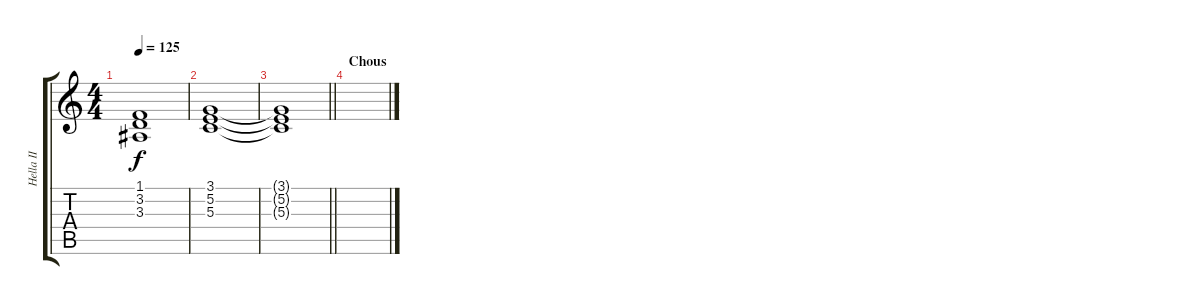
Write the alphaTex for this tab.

\track ("Hella II" "Hella II") {instrument stringensemble1}
\staff {score tabs}
\tuning (E4 B3 G3 D3 A2 E2) {hide}
\ts (4 4)
\tempo 125
\clef g2
\ks c
(1.1 3.2 3.3).1{dy f} |
(3.1 5.2 5.3).1 |
\barLineRight lightlight
(3.1{t} 5.2{t} 5.3{t}).1 |
\section ("" "Chous")
